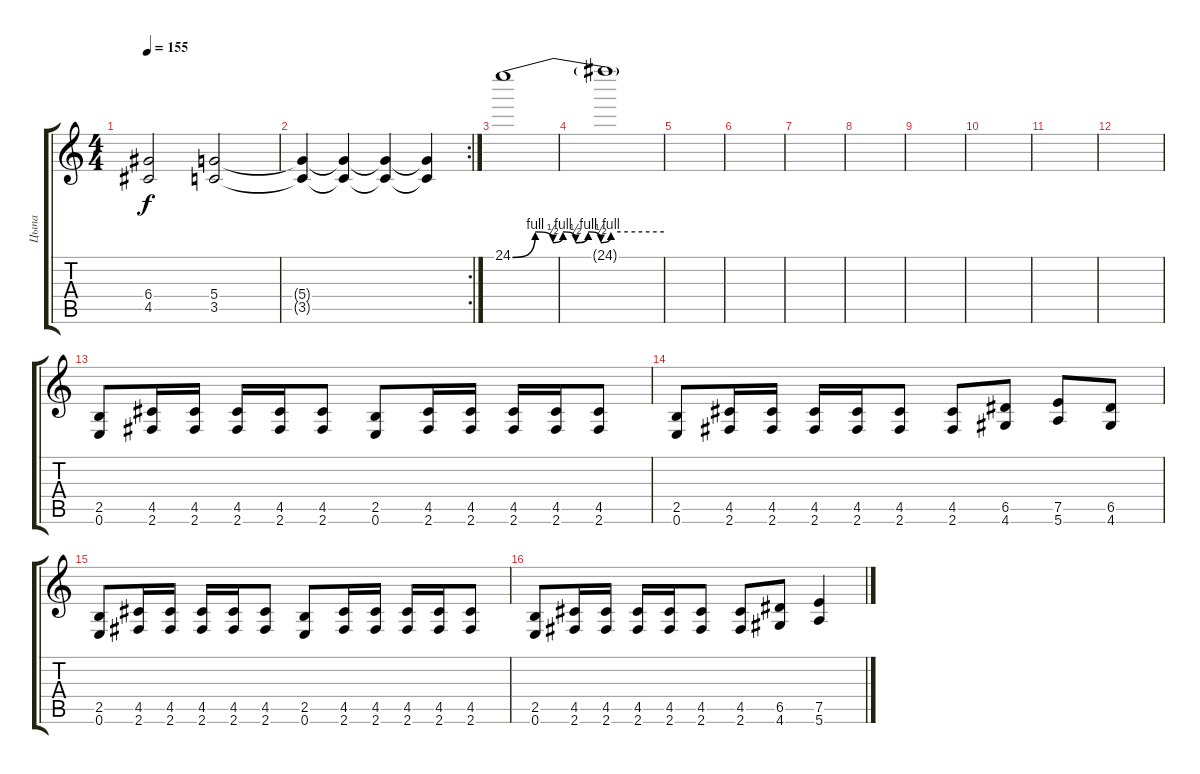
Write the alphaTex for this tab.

\track ("Цыпа" "Цыпа") {instrument distortionguitar}
\staff {score tabs}
\tuning (E4 B3 G3 D3 A2 E2) {hide}
\ts (4 4)
\tempo 155
\clef g2
\ks c
(6.4{t} 4.5{t}).2{dy f} (5.4 3.5).2 |
\rc 2
(5.4{t} 3.5{t}).4 (5.4{t} 3.5{t}).4 (5.4{t} 3.5{t}).4 (5.4{t} 3.5{t}).4 |
24.1{be (custom 0 0 9 4 16 2 20 4 25 2 30 4 35 2 39 4 60 4)}.1 |
24.1{t}.1 |
|
|
|
|
|
|
|
|
(2.5 0.6).8 (4.5 2.6).16 (4.5 2.6).16 (4.5 2.6).16 (4.5 2.6).16 (4.5 2.6).8 (2.5 0.6).8 (4.5 2.6).16 (4.5 2.6).16 (4.5 2.6).16 (4.5 2.6).16 (4.5 2.6).8 |
(2.5 0.6).8 (4.5 2.6).16 (4.5 2.6).16 (4.5 2.6).16 (4.5 2.6).16 (4.5 2.6).8 (4.5 2.6).8 (6.5 4.6).8 (7.5 5.6).8 (6.5 4.6).8 |
(2.5 0.6).8 (4.5 2.6).16 (4.5 2.6).16 (4.5 2.6).16 (4.5 2.6).16 (4.5 2.6).8 (2.5 0.6).8 (4.5 2.6).16 (4.5 2.6).16 (4.5 2.6).16 (4.5 2.6).16 (4.5 2.6).8 |
(2.5 0.6).8 (4.5 2.6).16 (4.5 2.6).16 (4.5 2.6).16 (4.5 2.6).16 (4.5 2.6).8 (4.5 2.6).8 (6.5 4.6).8 (7.5 5.6).4
